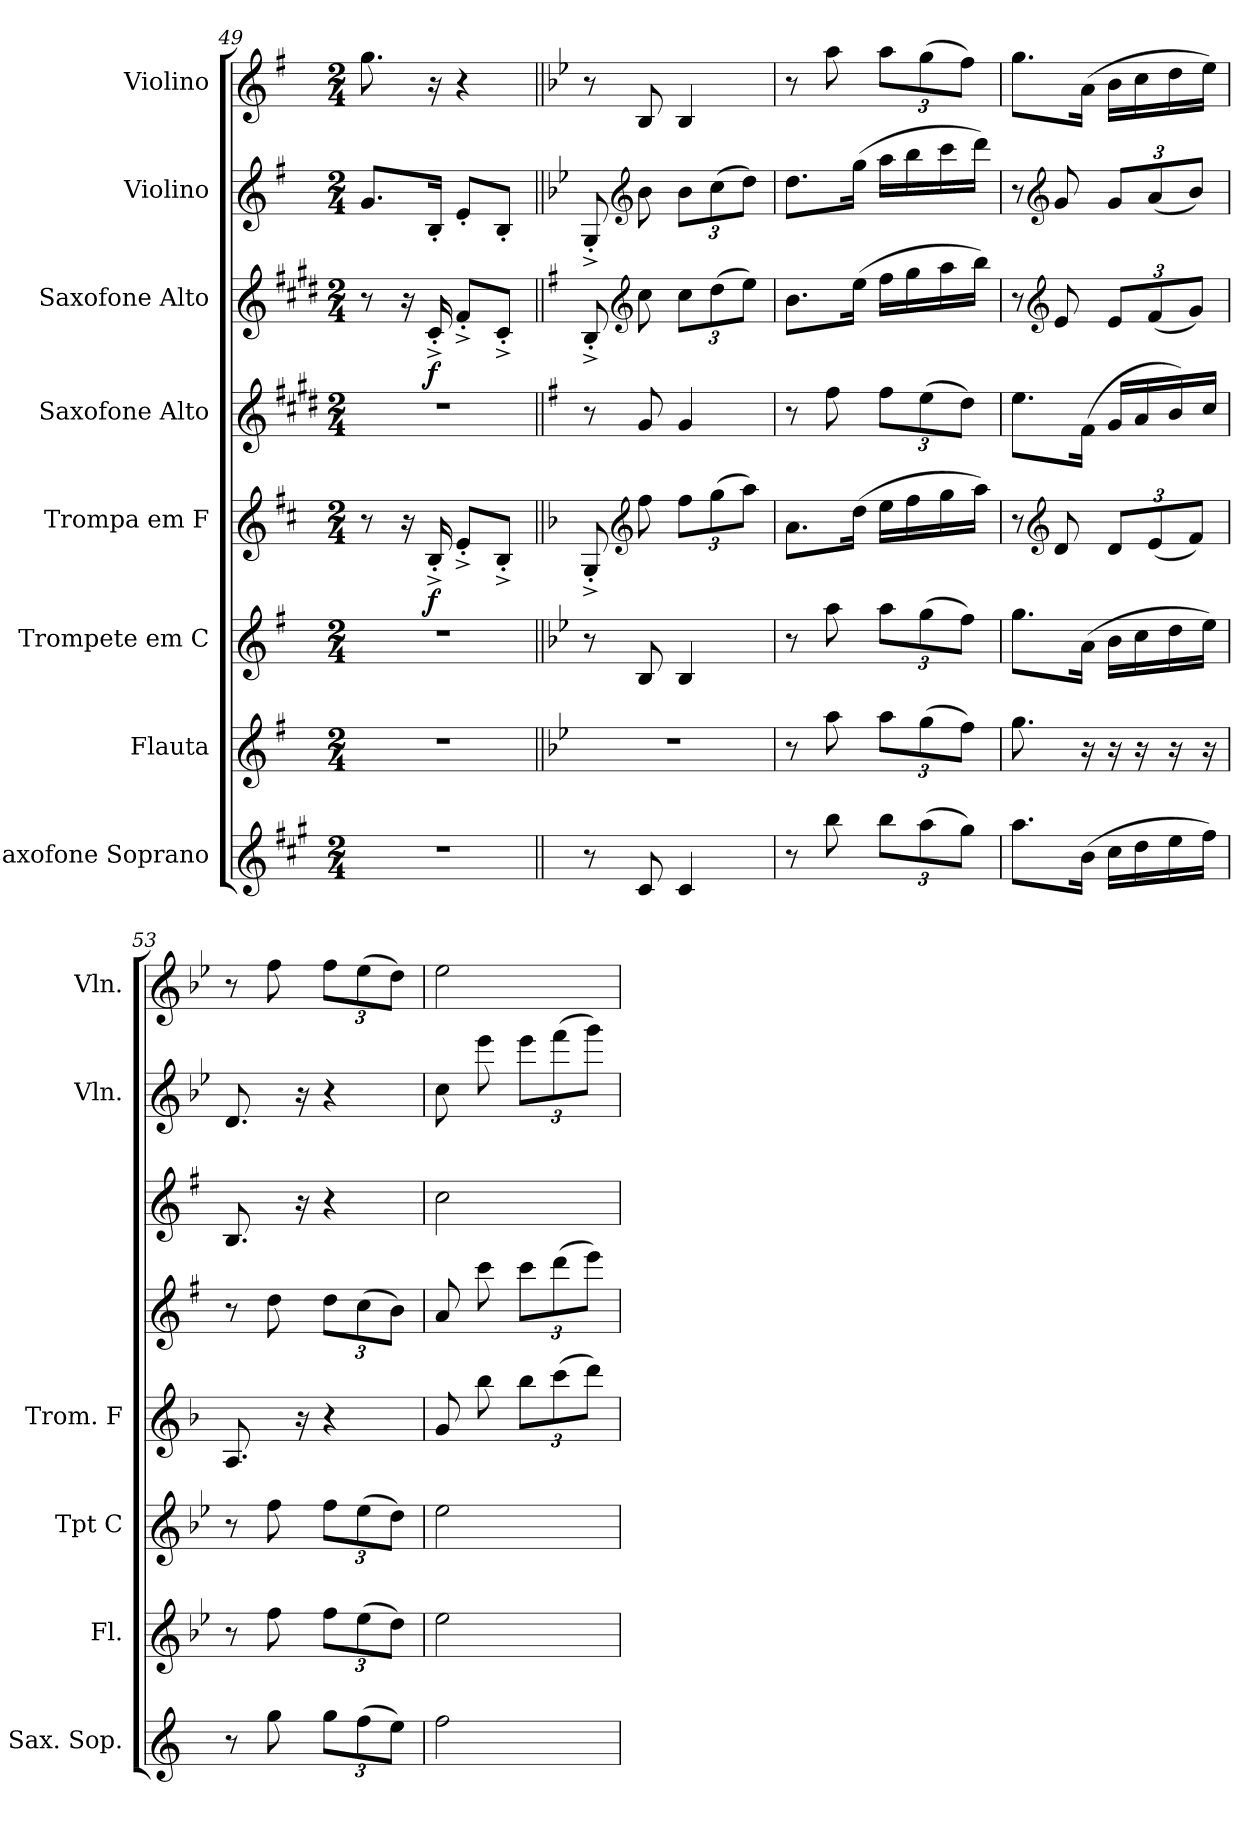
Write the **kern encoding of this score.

**kern	**kern	**kern	**kern	**dynam	**kern	**kern	**dynam	**kern	**kern
*part8	*part7	*part6	*part5	*part5	*part4	*part3	*part3	*part2	*part1
*staff8	*staff7	*staff6	*staff5	*staff5	*staff4	*staff3	*staff3	*staff2	*staff1
*I"Saxofone Soprano	*I"Flauta	*I"Trompete em C	*I"Trompa em F	*	*I"Saxofone Alto	*I"Saxofone Alto	*	*I"Violino	*I"Violino
*I'Sax. Sop.	*I'Fl.	*I'Tpt C	*I'Trom. F	*	*	*	*	*I'Vln.	*I'Vln.
*clefG2	*clefG2	*clefG2	*clefG2	*	*clefG2	*clefG2	*	*clefG2	*clefG2
*ITrd1c2	*	*	*ITrd4c7	*	*ITrd5c9	*ITrd5c9	*	*	*
*k[f#]	*k[f#]	*k[f#]	*k[f#]	*	*k[f#]	*k[f#]	*	*k[f#]	*k[f#]
*M2/4	*M2/4	*M2/4	*M2/4	*	*M2/4	*M2/4	*	*M2/4	*M2/4
=49	=49	=49	=49	=49	=49	=49	=49	=49	=49
2r	2r	2r	8r	.	2r	8r	.	8.g/L	8.gg\
.	.	.	16r	.	.	16r	.	.	.
!	!	!	!	!LO:DY:b	!	!	!LO:DY:b	!	!
.	.	.	16E'^/	f	.	16E'^/	f	16B'/Jk	16r
.	.	.	8A'^/L	.	.	8A'^/L	.	8e'/L	4r
.	.	.	8E'^/J	.	.	8E'^/J	.	8B'/J	.
!!LO:PB:g=z
=50||	=50||	=50||	=50||	=50||	=50||	=50||	=50||	=50||	=50||
*k[b-e-]	*k[b-e-]	*k[b-e-]	*k[b-e-]	*	*k[b-e-]	*k[b-e-]	*	*k[b-e-]	*k[b-e-]
8r	2r	8r	8C'^/	.	8r	8D'^/	.	8G'^/	8r
*	*	*	*clefG2	*	*	*clefG2	*	*clefG2	*
8B-/	.	8B-/	8b-\	.	8B-/	8e-\	.	8b-\	8B-/
*	*	*	*Xbrackettup	*	*	*Xbrackettup	*	*Xbrackettup	*
4B-/	.	4B-/	12b-\L	.	4B-/	12e-\L	.	12b-\L	4B-/
.	.	.	(12cc\	.	.	(12f\	.	(12cc\	.
.	.	.	12dd\J)	.	.	12g\J)	.	12dd\J)	.
=51	=51	=51	=51	=51	=51	=51	=51	=51	=51
8r	8r	8r	8.d\L	.	8r	8.d\L	.	8.dd\L	8r
8aa\	8aa\	8aa\	.	.	8a\	.	.	.	8aa\
.	.	.	(16g\Jk	.	.	(16g\Jk	.	(16gg\Jk	.
*Xbrackettup	*Xbrackettup	*Xbrackettup	*	*	*Xbrackettup	*	*	*	*Xbrackettup
12aa\L	12aa\L	12aa\L	16a\LL	.	12a\L	16a\LL	.	16aa\LL	12aa\L
.	.	.	16b-\	.	.	16b-\	.	16bb-\	.
(12gg\	(12gg\	(12gg\	.	.	(12g\	.	.	.	(12gg\
.	.	.	16cc\	.	.	16cc\	.	16ccc\	.
12ff\J)	12ff\J)	12ff\J)	.	.	12f\J)	.	.	.	12ff\J)
.	.	.	16dd\JJ)	.	.	16dd\JJ)	.	16ddd\JJ)	.
=52	=52	=52	=52	=52	=52	=52	=52	=52	=52
8.gg\L	8.gg\	8.gg\L	8r	.	8.g\L	8r	.	8r	8.gg\L
*	*	*	*clefG2	*	*	*clefG2	*	*clefG2	*
.	.	.	8G/	.	.	8G/	.	8g/	.
(16a\Jk	16r	(16a\Jk	.	.	(16A\Jk	.	.	.	(16a\Jk
16b-\LL	16r	16b-\LL	12G/L	.	16B-/LL	12G/L	.	12g/L	16b-\LL
16cc\	16r	16cc\	.	.	16c/	.	.	.	16cc\
.	.	.	(12A/	.	.	(12A/	.	(12a/	.
16dd\	16r	16dd\	.	.	16d/)	.	.	.	16dd\
.	.	.	12B-/J)	.	.	12B-/J)	.	12b-/J)	.
16ee-\JJ)	16r	16ee-\JJ)	.	.	16e-/JJ	.	.	.	16ee-\JJ)
=53	=53	=53	=53	=53	=53	=53	=53	=53	=53
8r	8r	8r	8.D/	.	8r	8.D/	.	8.d/	8r
8ff\	8ff\	8ff\	.	.	8f\	.	.	.	8ff\
.	.	.	16r	.	.	16r	.	16r	.
12ff\L	12ff\L	12ff\L	4r	.	12f\L	4r	.	4r	12ff\L
(12ee-\	(12ee-\	(12ee-\	.	.	(12e-\	.	.	.	(12ee-\
12dd\J)	12dd\J)	12dd\J)	.	.	12d\J)	.	.	.	12dd\J)
=54	=54	=54	=54	=54	=54	=54	=54	=54	=54
2ee-\	2ee-\	2ee-\	8c/	.	8c/	2e-\	.	8cc\	2ee-\
.	.	.	8ee-\	.	8ee-\	.	.	8eee-\	.
.	.	.	12ee-\L	.	12ee-\L	.	.	12eee-\L	.
.	.	.	(12ff\	.	(12ff\	.	.	(12fff\	.
.	.	.	12gg\J)	.	12gg\J)	.	.	12ggg\J)	.
=	=	=	=	=	=	=	=	=	=
*-	*-	*-	*-	*-	*-	*-	*-	*-	*-
